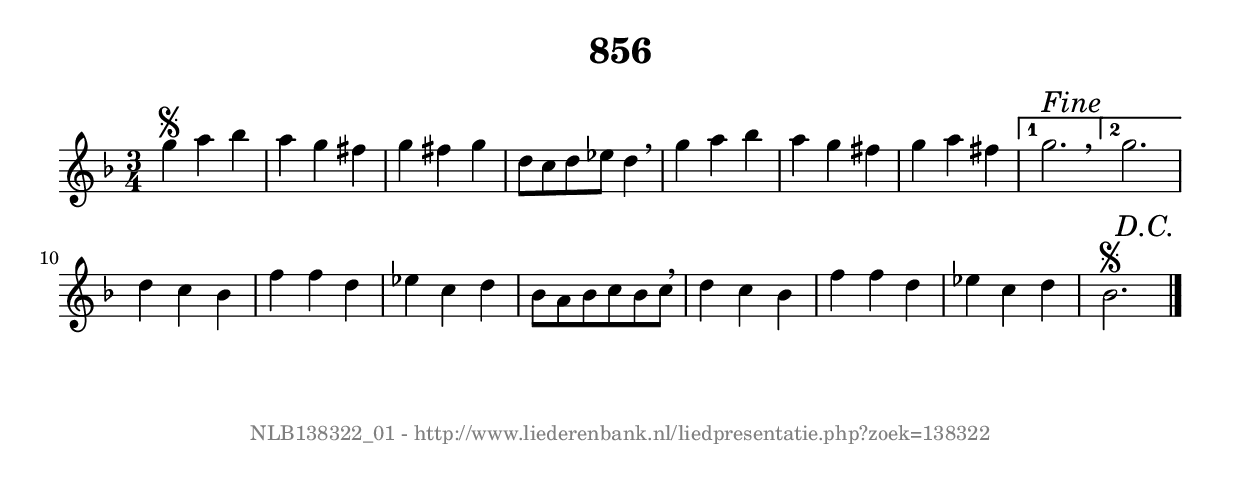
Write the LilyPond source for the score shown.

%
% produced by wce2krn 1.64 (7 June 2014)
%
\version"2.16"
#(append! paper-alist '(("long" . (cons (* 210 mm) (* 2000 mm)))))
#(set-default-paper-size "long")
sb = {\breathe}
mBreak = {\breathe }
bBreak = {\breathe }
x = {\once\override NoteHead #'style = #'cross }
gl=\glissando
itime={\override Staff.TimeSignature #'stencil = ##f }
ficta = {\once\set suggestAccidentals = ##t}
fine = {\once\override Score.RehearsalMark #'self-alignment-X = #1 \mark \markup {\italic{Fine}}}
dc = {\once\override Score.RehearsalMark #'self-alignment-X = #1 \mark \markup {\italic{D.C.}}}
dcf = {\once\override Score.RehearsalMark #'self-alignment-X = #1 \mark \markup {\italic{D.C. al Fine}}}
dcc = {\once\override Score.RehearsalMark #'self-alignment-X = #1 \mark \markup {\italic{D.C. al Coda}}}
ds = {\once\override Score.RehearsalMark #'self-alignment-X = #1 \mark \markup {\italic{D.S.}}}
dsf = {\once\override Score.RehearsalMark #'self-alignment-X = #1 \mark \markup {\italic{D.S. al Fine}}}
dsc = {\once\override Score.RehearsalMark #'self-alignment-X = #1 \mark \markup {\italic{D.S. al Coda}}}
pv = {\set Score.repeatCommands = #'((volta "1"))}
sv = {\set Score.repeatCommands = #'((volta "2"))}
tv = {\set Score.repeatCommands = #'((volta "3"))}
qv = {\set Score.repeatCommands = #'((volta "4"))}
xv = {\set Score.repeatCommands = #'((volta #f))}
\header{ tagline = ""
title = "856"
}
\score {{
\key d \minor
\relative g'
{
\set melismaBusyProperties = #'()
\time 3/4
\tempo 4=120
\override Score.MetronomeMark #'transparent = ##t
\override Score.RehearsalMark #'break-visibility = #(vector #t #t #f)
g'4\segno a4 bes4 | a4 g4 fis4 | g4 fis4 g4 | d8 c8 d8 ees8 d4 | \mBreak \bar "|"
g4 a4 bes4 | a4 g4 fis4 | g4 a4 fis4 | \pv g2.\fine \bar ":|:" \bBreak
\sv g2. \xv | d4 c4 bes4 | f'4 f4 d4 | ees4 c4 d4 | bes8 a8 bes8 c8 bes8 c8 | \mBreak \bar "|"
d4 c4 bes4 | f'4 f4 d4 | ees4 c4 d4 | bes2.\segno\dc \bar "|."
 }}
 \midi { }
 \layout {
            indent = 0.0\cm
}
}
\markup { \vspace #0 } \markup { \with-color #grey \fill-line { \center-column { \smaller "NLB138322_01 - http://www.liederenbank.nl/liedpresentatie.php?zoek=138322" } } }
